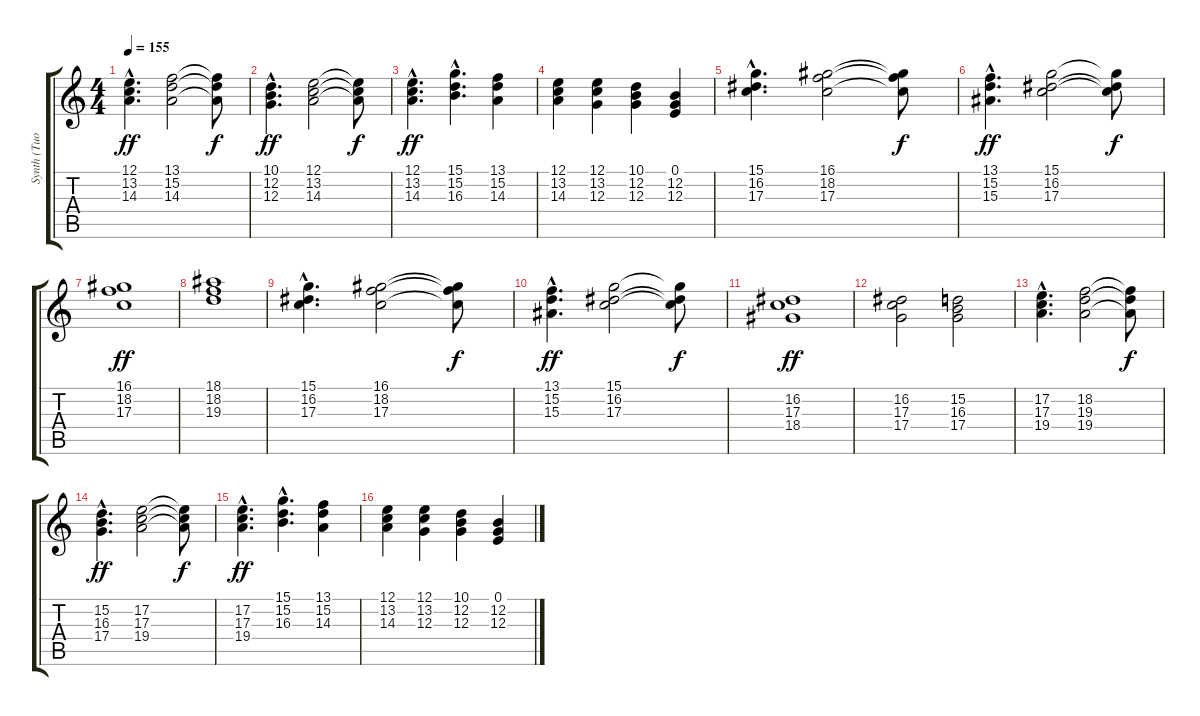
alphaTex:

\track ("Synth (Tuomas)" "Synth (Tuo") {instrument pad2warm}
\staff {score tabs}
\tuning (E4 B3 G3 D3 A2 E2) {hide}
\ts (4 4)
\tempo 155
\clef g2
\ks c
(12.1{hac} 13.2{hac} 14.3{hac}).4{d dy ff} (13.1 15.2 14.3).2 (13.1{t} 15.2{t} 14.3{t}).8{dy f} |
(10.1{hac} 12.2{hac} 12.3{hac}).4{d dy ff} (12.1 13.2 14.3).2 (12.1{t} 13.2{t} 14.3{t}).8{dy f} |
(12.1{hac} 13.2{hac} 14.3{hac}).4{d dy ff} (15.1{hac} 15.2{hac} 16.3{hac}).4{d} (13.1 15.2 14.3).4 |
(12.1 13.2 14.3).4 (12.1 13.2 12.3).4 (10.1 12.2 12.3).4 (0.1 12.2 12.3).4 |
(15.1{hac} 16.2{hac} 17.3{hac}).4{d} (16.1 18.2 17.3).2 (16.1{t} 18.2{t} 17.3{t}).8{dy f} |
(13.1{hac} 15.2{hac} 15.3{hac}).4{d dy ff} (15.1 16.2 17.3).2 (15.1{t} 16.2{t} 17.3{t}).8{dy f} |
(16.1 18.2 17.3).1{dy ff} |
(18.1 18.2 19.3).1 |
(15.1{hac} 16.2{hac} 17.3{hac}).4{d} (16.1 18.2 17.3).2 (16.1{t} 18.2{t} 17.3{t}).8{dy f} |
(13.1{hac} 15.2{hac} 15.3{hac}).4{d dy ff} (15.1 16.2 17.3).2 (15.1{t} 16.2{t} 17.3{t}).8{dy f} |
(16.2 17.3 18.4).1{dy ff} |
(16.2 17.3 17.4).2 (15.2 16.3 17.4).2 |
(17.2{hac} 17.3{hac} 19.4{hac}).4{d} (18.2 19.3 19.4).2 (18.2{t} 19.3{t} 19.4{t}).8{dy f} |
(15.2{hac} 16.3{hac} 17.4{hac}).4{d dy ff} (17.2 17.3 19.4).2 (17.2{t} 17.3{t} 19.4{t}).8{dy f} |
(17.2{hac} 17.3{hac} 19.4{hac}).4{d dy ff} (15.1{hac} 15.2{hac} 16.3{hac}).4{d} (13.1 15.2 14.3).4 |
(12.1 13.2 14.3).4 (12.1 13.2 12.3).4 (10.1 12.2 12.3).4 (0.1 12.2 12.3).4
